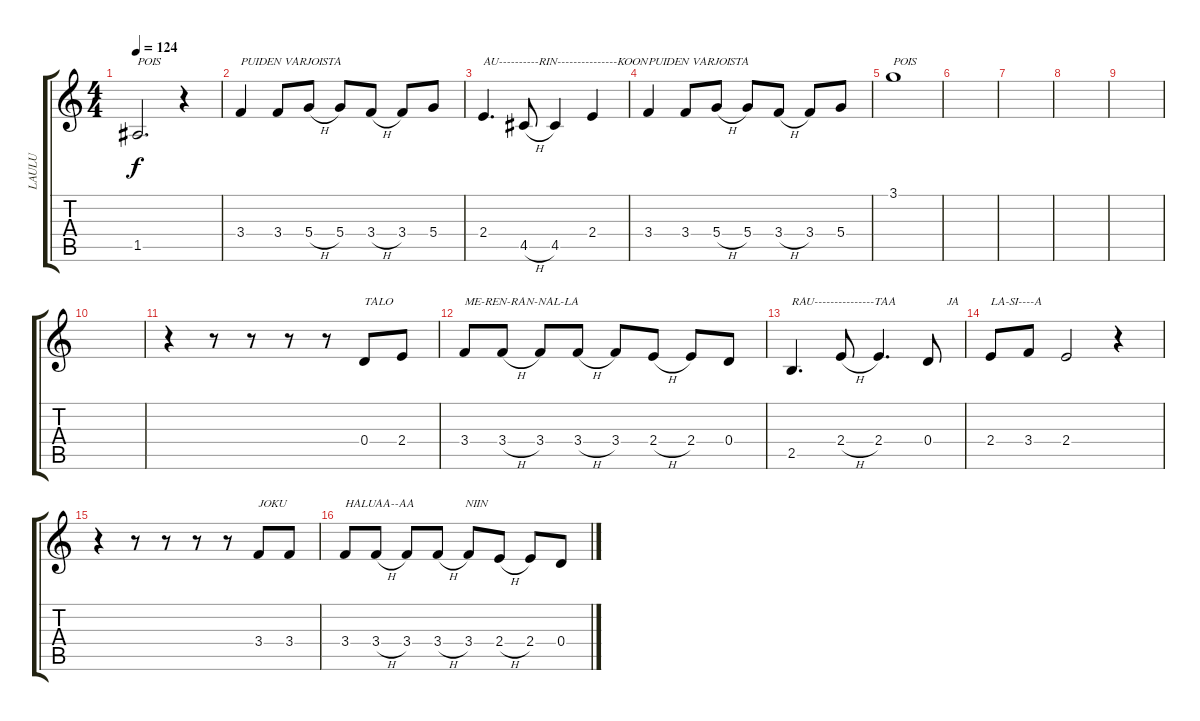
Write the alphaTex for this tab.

\track ("LAULU" "LAULU") {instrument electricguitarjazz}
\staff {score tabs}
\tuning (E4 B3 G3 D3 A2 E2) {hide}
\ts (4 4)
\tempo 124
\clef g2
\ks c
1.5.2{d txt "POIS" dy f} r.4 |
3.4.4{txt "PUIDEN VARJOISTA"} 3.4.8 5.4{h}.8 5.4.8 3.4{h}.8 3.4.8 5.4.8 |
2.4.4{d txt "AU----------RIN---------------KOON "} 4.5{h}.8 4.5.4 2.4.4 |
3.4.4{txt "PUIDEN VARJOISTA"} 3.4.8 5.4{h}.8 5.4.8 3.4{h}.8 3.4.8 5.4.8 |
3.1.1{txt "POIS"} |
|
|
|
|
|
r.4 r.8 r.8 r.8 r.8 0.4.8{txt "TALO"} 2.4.8 |
3.4.8{txt "ME-REN-RAN-NAL-LA"} 3.4{h}.8 3.4.8 3.4{h}.8 3.4.8 2.4{h}.8 2.4.8 0.4.8 |
2.5.4{d txt "RAU---------------TAA                 JA "} 2.4{h}.8 2.4.4{d} 0.4.8 |
2.4.8{txt "LA-SI----A"} 3.4.8 2.4.2 r.4 |
r.4 r.8 r.8 r.8 r.8 3.4.8{txt "JOKU"} 3.4.8 |
3.4.8{txt "HALUAA--AA                 NIIN "} 3.4{h}.8 3.4.8 3.4{h}.8 3.4.8 2.4{h}.8 2.4.8 0.4.8
